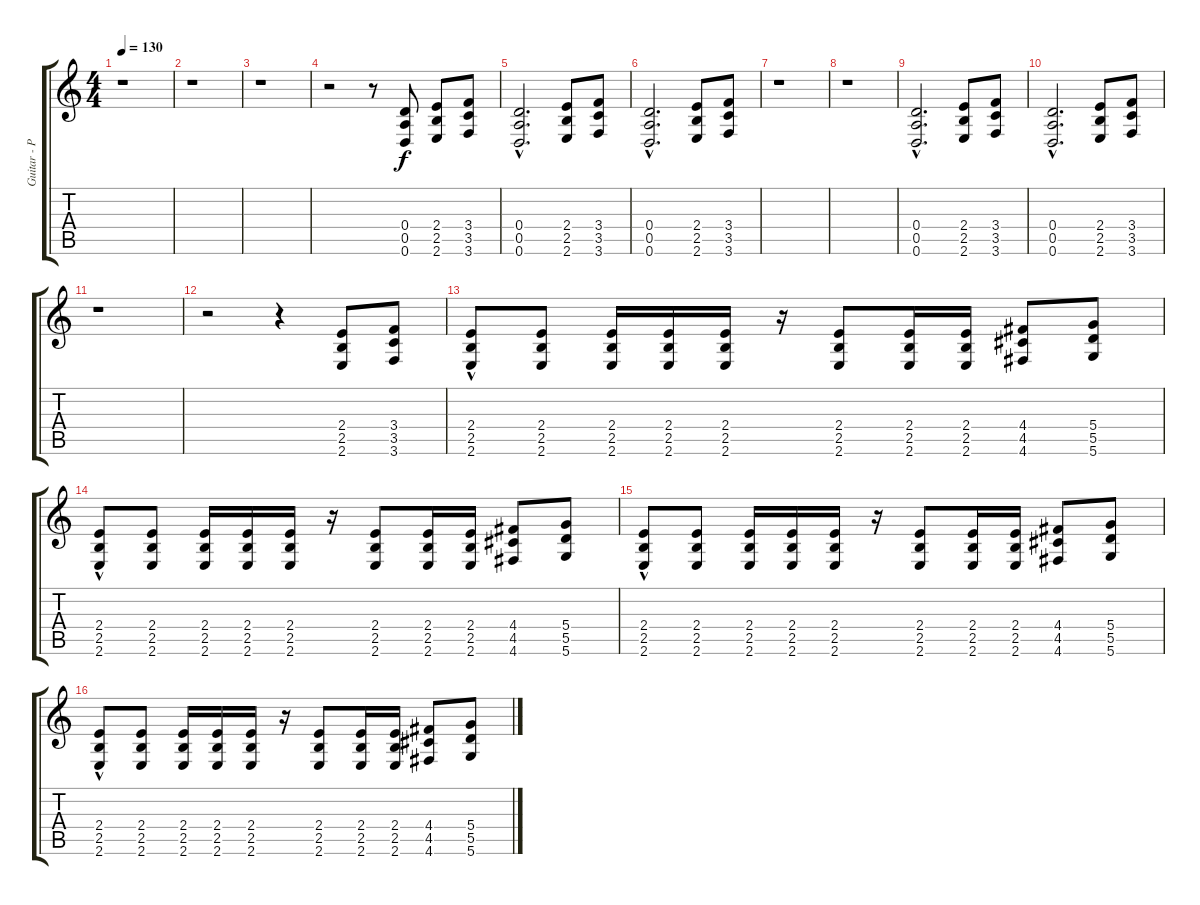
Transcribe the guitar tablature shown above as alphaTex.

\track ("Guitar - Paul Landers" "Guitar - P") {instrument distortionguitar}
\staff {score tabs}
\tuning (E4 B3 G3 D3 A2 D2) {hide}
\ts (4 4)
\tempo 130
\clef g2
\ks c
r.1{dy f} |
r.1 |
r.1 |
r.2 r.8 (0.4 0.5 0.6).8 (2.4 2.5 2.6).8 (3.4 3.5 3.6).8 |
(0.4{hac} 0.5{hac} 0.6{hac}).2{d} (2.4 2.5 2.6).8 (3.4 3.5 3.6).8 |
(0.4{hac} 0.5{hac} 0.6{hac}).2{d} (2.4 2.5 2.6).8 (3.4 3.5 3.6).8 |
r.1 |
r.1 |
(0.4{hac} 0.5{hac} 0.6{hac}).2{d} (2.4 2.5 2.6).8 (3.4 3.5 3.6).8 |
(0.4{hac} 0.5{hac} 0.6{hac}).2{d} (2.4 2.5 2.6).8 (3.4 3.5 3.6).8 |
r.1 |
r.2 r.4 (2.4 2.5 2.6).8 (3.4 3.5 3.6).8 |
(2.4{hac} 2.5{hac} 2.6{hac}).8 (2.4 2.5 2.6).8 (2.4 2.5 2.6).16 (2.4 2.5 2.6).16 (2.4 2.5 2.6).16 r.16 (2.4 2.5 2.6).8 (2.4 2.5 2.6).16 (2.4 2.5 2.6).16 (4.4 4.5 4.6).8 (5.4 5.5 5.6).8 |
(2.4{hac} 2.5{hac} 2.6{hac}).8 (2.4 2.5 2.6).8 (2.4 2.5 2.6).16 (2.4 2.5 2.6).16 (2.4 2.5 2.6).16 r.16 (2.4 2.5 2.6).8 (2.4 2.5 2.6).16 (2.4 2.5 2.6).16 (4.4 4.5 4.6).8 (5.4 5.5 5.6).8 |
(2.4{hac} 2.5{hac} 2.6{hac}).8 (2.4 2.5 2.6).8 (2.4 2.5 2.6).16 (2.4 2.5 2.6).16 (2.4 2.5 2.6).16 r.16 (2.4 2.5 2.6).8 (2.4 2.5 2.6).16 (2.4 2.5 2.6).16 (4.4 4.5 4.6).8 (5.4 5.5 5.6).8 |
(2.4{hac} 2.5{hac} 2.6{hac}).8 (2.4 2.5 2.6).8 (2.4 2.5 2.6).16 (2.4 2.5 2.6).16 (2.4 2.5 2.6).16 r.16 (2.4 2.5 2.6).8 (2.4 2.5 2.6).16 (2.4 2.5 2.6).16 (4.4 4.5 4.6).8 (5.4 5.5 5.6).8
